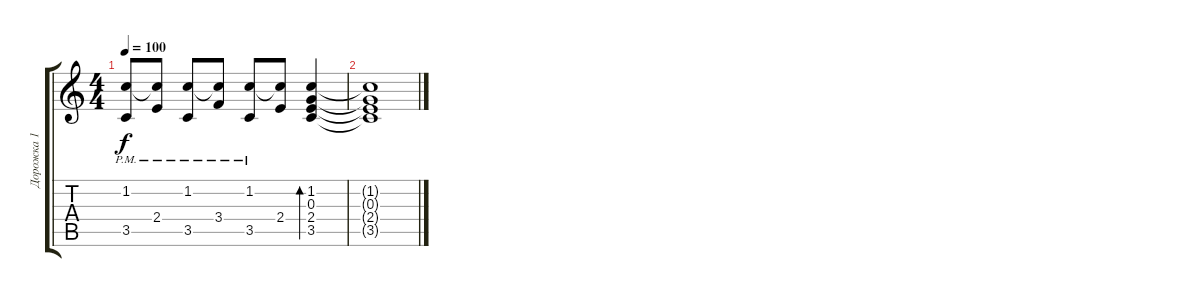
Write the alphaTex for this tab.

\track ("Дорожка 1" "Дорожка 1") {instrument acousticguitarsteel}
\staff {score tabs}
\tuning (E4 B3 G3 D3 A2 E2) {hide}
\ts (4 4)
\tempo 100
\clef g2
\ks c
(1.2 3.5{pm}).8{dy f} (1.2{t} 2.4{pm}).8 (1.2 3.5{pm}).8 (1.2{t} 3.4{pm}).8 (1.2 3.5{pm}).8 (1.2{t} 2.4).8 (1.2 0.3 2.4 3.5).4{bd 60} |
(1.2{t} 0.3{t} 2.4{t} 3.5{t}).1
